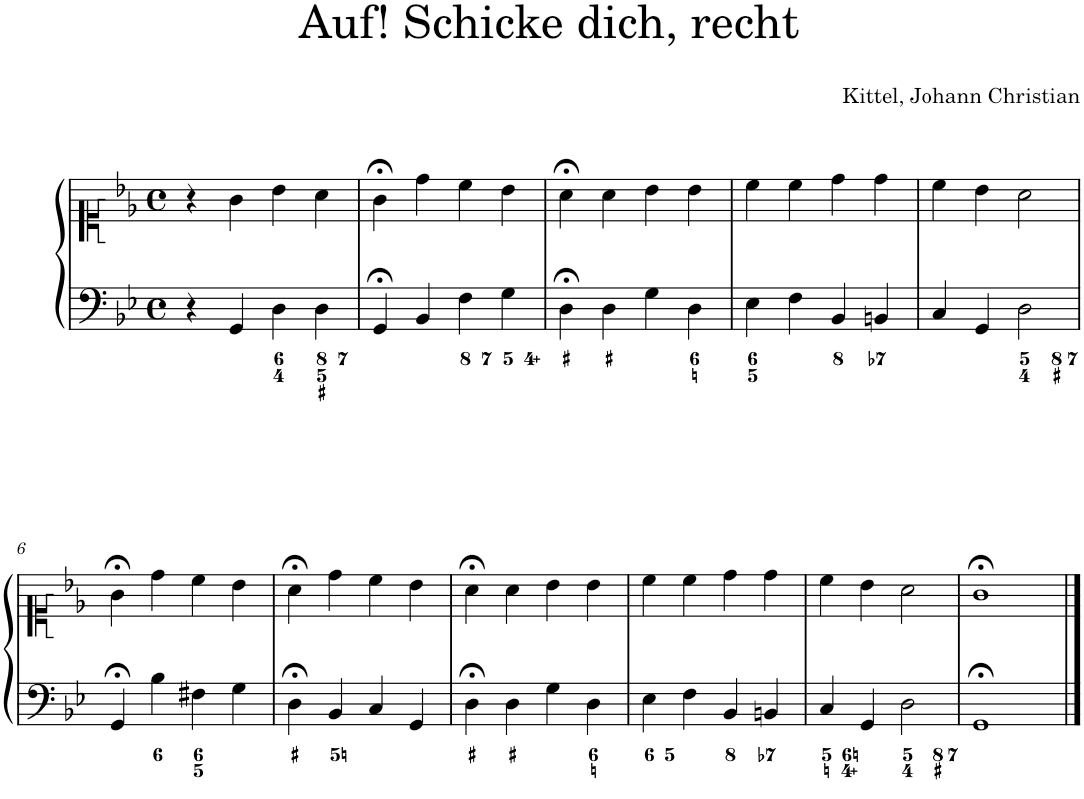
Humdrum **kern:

**kern	**kern
*part1	*part1
*staff2	*staff1
*I"Piano	*
*I'Pno.	*
*clefF4	*clefC1
*k[b-e-]	*k[b-e-]
*M4/4	*M4/4
*met(c)	*met(c)
=1	=1
4r	4r
4GG/	4g\
4D\	4b-\
4D\	4a\
=2	=2
4GG;</	4g;<\
4BB-/	4dd\
4F\	4cc\
4G\	4b-\
=3	=3
4D;<\	4a;<\
4D\	4a\
4G\	4b-\
4D\	4b-\
=4	=4
4E-\	4cc\
4F\	4cc\
4BB-/	4dd\
4BBn/	4dd\
=5	=5
4C/	4cc\
4GG/	4b-\
2D\	2a\
!!LO:LB:g=z
=6	=6
4GG;</	4g;<\
4B-\	4dd\
4F#X\	4cc\
4G\	4b-\
=7	=7
4D;<\	4a;<\
4BB-/	4dd\
4C/	4cc\
4GG/	4b-\
=8	=8
4D;<\	4a;<\
4D\	4a\
4G\	4b-\
4D\	4b-\
=9	=9
4E-\	4cc\
4F\	4cc\
4BB-/	4dd\
4BBn/	4dd\
=10	=10
4C/	4cc\
4GG/	4b-\
2D\	2a\
=11	=11
1GG;<	1g;<
==	==
*-	*-
